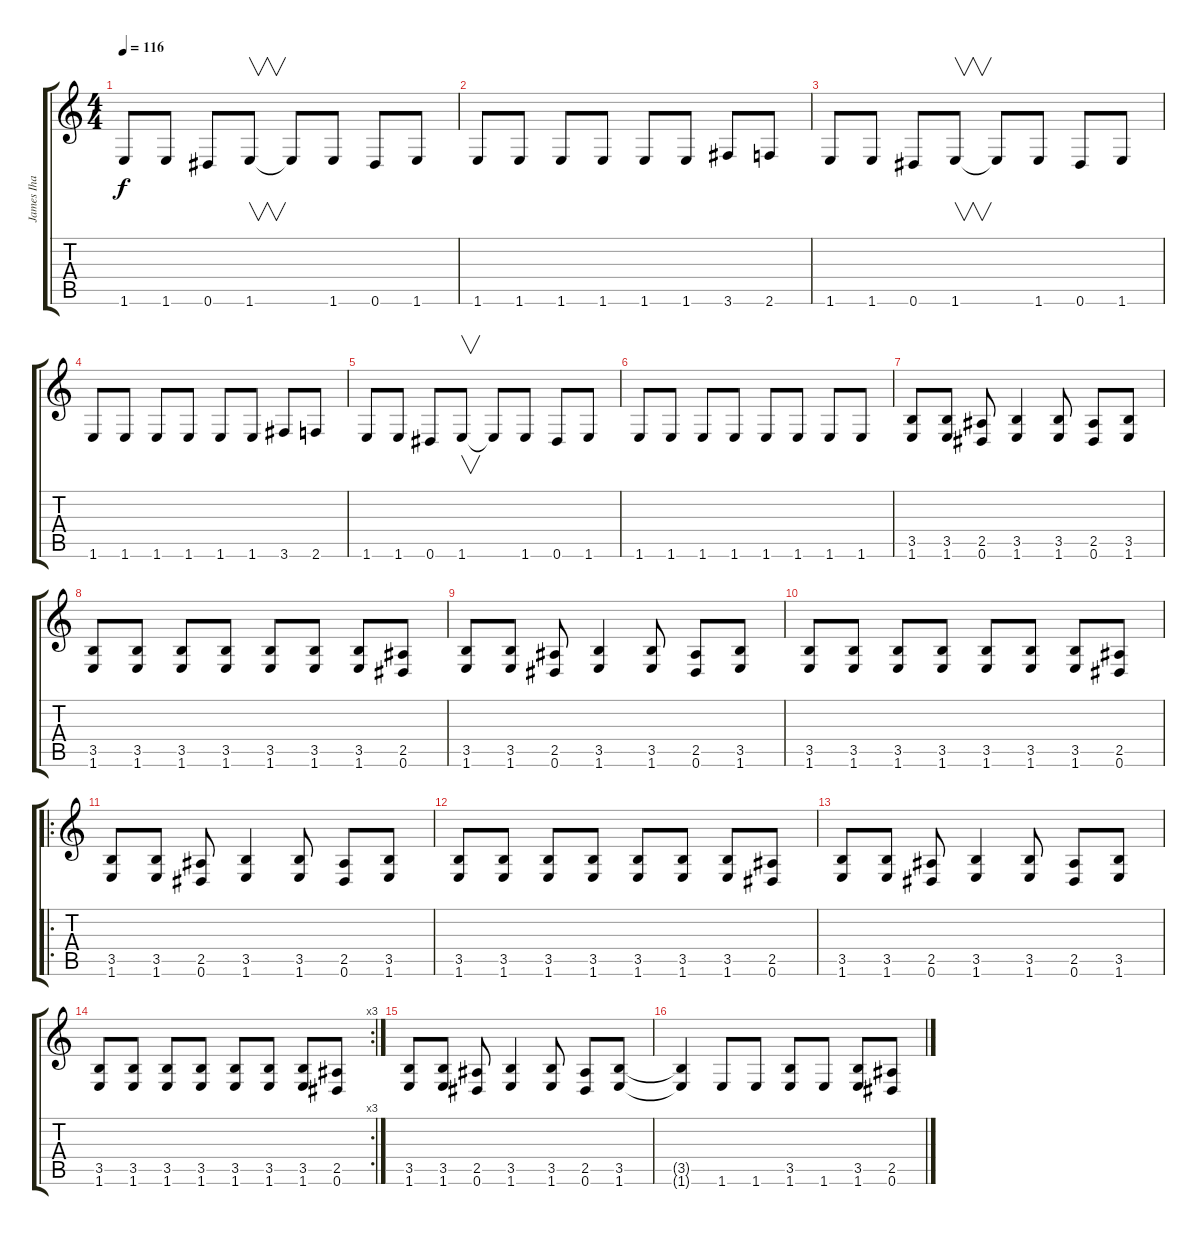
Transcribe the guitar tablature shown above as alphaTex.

\track ("James Iha" "James Iha") {instrument distortionguitar}
\staff {score tabs}
\tuning (Eb4 Bb3 Gb3 Db3 Ab2 Eb2) {hide}
\ts (4 4)
\tempo 116
\clef g2
\ks c
1.6.8{dy f} 1.6.8 0.6.8 1.6.8{v} 1.6{t}.8 1.6.8 0.6.8 1.6.8 |
1.6.8 1.6.8 1.6.8 1.6.8 1.6.8 1.6.8 3.6.8 2.6.8 |
1.6.8 1.6.8 0.6.8 1.6.8{v} 1.6{t}.8 1.6.8 0.6.8 1.6.8 |
1.6.8 1.6.8 1.6.8 1.6.8 1.6.8 1.6.8 3.6.8 2.6.8 |
1.6.8 1.6.8 0.6.8 1.6.8{v} 1.6{t}.8 1.6.8 0.6.8 1.6.8 |
1.6.8 1.6.8 1.6.8 1.6.8 1.6.8 1.6.8 1.6.8 1.6.8 |
(3.5 1.6).8 (3.5 1.6).8 (2.5 0.6).8 (3.5 1.6).4 (3.5 1.6).8 (2.5 0.6).8 (3.5 1.6).8 |
(3.5 1.6).8 (3.5 1.6).8 (3.5 1.6).8 (3.5 1.6).8 (3.5 1.6).8 (3.5 1.6).8 (3.5 1.6).8 (2.5 0.6).8 |
(3.5 1.6).8 (3.5 1.6).8 (2.5 0.6).8 (3.5 1.6).4 (3.5 1.6).8 (2.5 0.6).8 (3.5 1.6).8 |
(3.5 1.6).8 (3.5 1.6).8 (3.5 1.6).8 (3.5 1.6).8 (3.5 1.6).8 (3.5 1.6).8 (3.5 1.6).8 (2.5 0.6).8 |
\ro
(3.5 1.6).8 (3.5 1.6).8 (2.5 0.6).8 (3.5 1.6).4 (3.5 1.6).8 (2.5 0.6).8 (3.5 1.6).8 |
(3.5 1.6).8 (3.5 1.6).8 (3.5 1.6).8 (3.5 1.6).8 (3.5 1.6).8 (3.5 1.6).8 (3.5 1.6).8 (2.5 0.6).8 |
(3.5 1.6).8 (3.5 1.6).8 (2.5 0.6).8 (3.5 1.6).4 (3.5 1.6).8 (2.5 0.6).8 (3.5 1.6).8 |
\rc 3
(3.5 1.6).8 (3.5 1.6).8 (3.5 1.6).8 (3.5 1.6).8 (3.5 1.6).8 (3.5 1.6).8 (3.5 1.6).8 (2.5 0.6).8 |
(3.5 1.6).8 (3.5 1.6).8 (2.5 0.6).8 (3.5 1.6).4 (3.5 1.6).8 (2.5 0.6).8 (3.5 1.6).8 |
(3.5{t} 1.6{t}).4 1.6.8 1.6.8 (3.5 1.6).8 1.6.8 (3.5 1.6).8 (2.5 0.6).8
